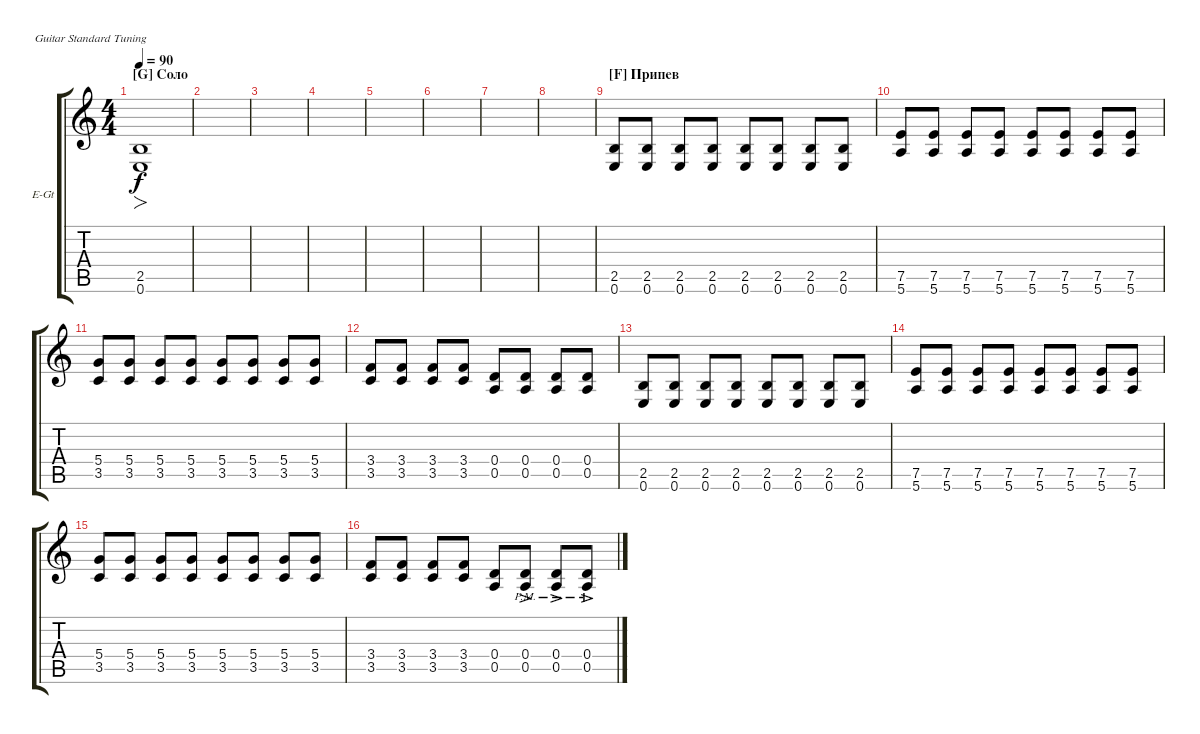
\defaultSystemsLayout 4
\bracketExtendMode groupsimilarinstruments
\firstSystemTrackNameOrientation horizontal
\otherSystemsTrackNameOrientation horizontal
\track ("Guitar Rythm R" "E-Gt") {instrument distortionguitar}
\staff {score tabs}
\tuning (E4 B3 G3 D3 A2 E2)
\ts (4 4)
\section ("G" "Соло")
\tempo 90
\clef g2
\ks c
(0.6 2.5).1{fo dy f} |
|
|
|
|
|
|
|
\section ("F" "Припев")
(2.5 0.6).8 (2.5 0.6).8 (2.5 0.6).8 (2.5 0.6).8 (2.5 0.6).8 (2.5 0.6).8 (2.5 0.6).8 (2.5 0.6).8 |
(7.5 5.6).8 (7.5 5.6).8 (7.5 5.6).8 (7.5 5.6).8 (7.5 5.6).8 (7.5 5.6).8 (7.5 5.6).8 (7.5 5.6).8 |
(5.4 3.5).8 (5.4 3.5).8 (5.4 3.5).8 (5.4 3.5).8 (5.4 3.5).8 (5.4 3.5).8 (5.4 3.5).8 (5.4 3.5).8 |
(3.4 3.5).8 (3.4 3.5).8 (3.4 3.5).8 (3.4 3.5).8 (0.4 0.5).8 (0.4 0.5).8 (0.4 0.5).8 (0.4 0.5).8 |
(2.5 0.6).8 (2.5 0.6).8 (2.5 0.6).8 (2.5 0.6).8 (2.5 0.6).8 (2.5 0.6).8 (2.5 0.6).8 (2.5 0.6).8 |
(7.5 5.6).8 (7.5 5.6).8 (7.5 5.6).8 (7.5 5.6).8 (7.5 5.6).8 (7.5 5.6).8 (7.5 5.6).8 (7.5 5.6).8 |
(5.4 3.5).8 (5.4 3.5).8 (5.4 3.5).8 (5.4 3.5).8 (5.4 3.5).8 (5.4 3.5).8 (5.4 3.5).8 (5.4 3.5).8 |
(3.4 3.5).8 (3.4 3.5).8 (3.4 3.5).8 (3.4 3.5).8 (0.4 0.5).8 (0.4{ac pm} 0.5{ac pm}).8 (0.4{ac pm} 0.5{ac pm}).8 (0.4{ac pm} 0.5{ac pm}).8
